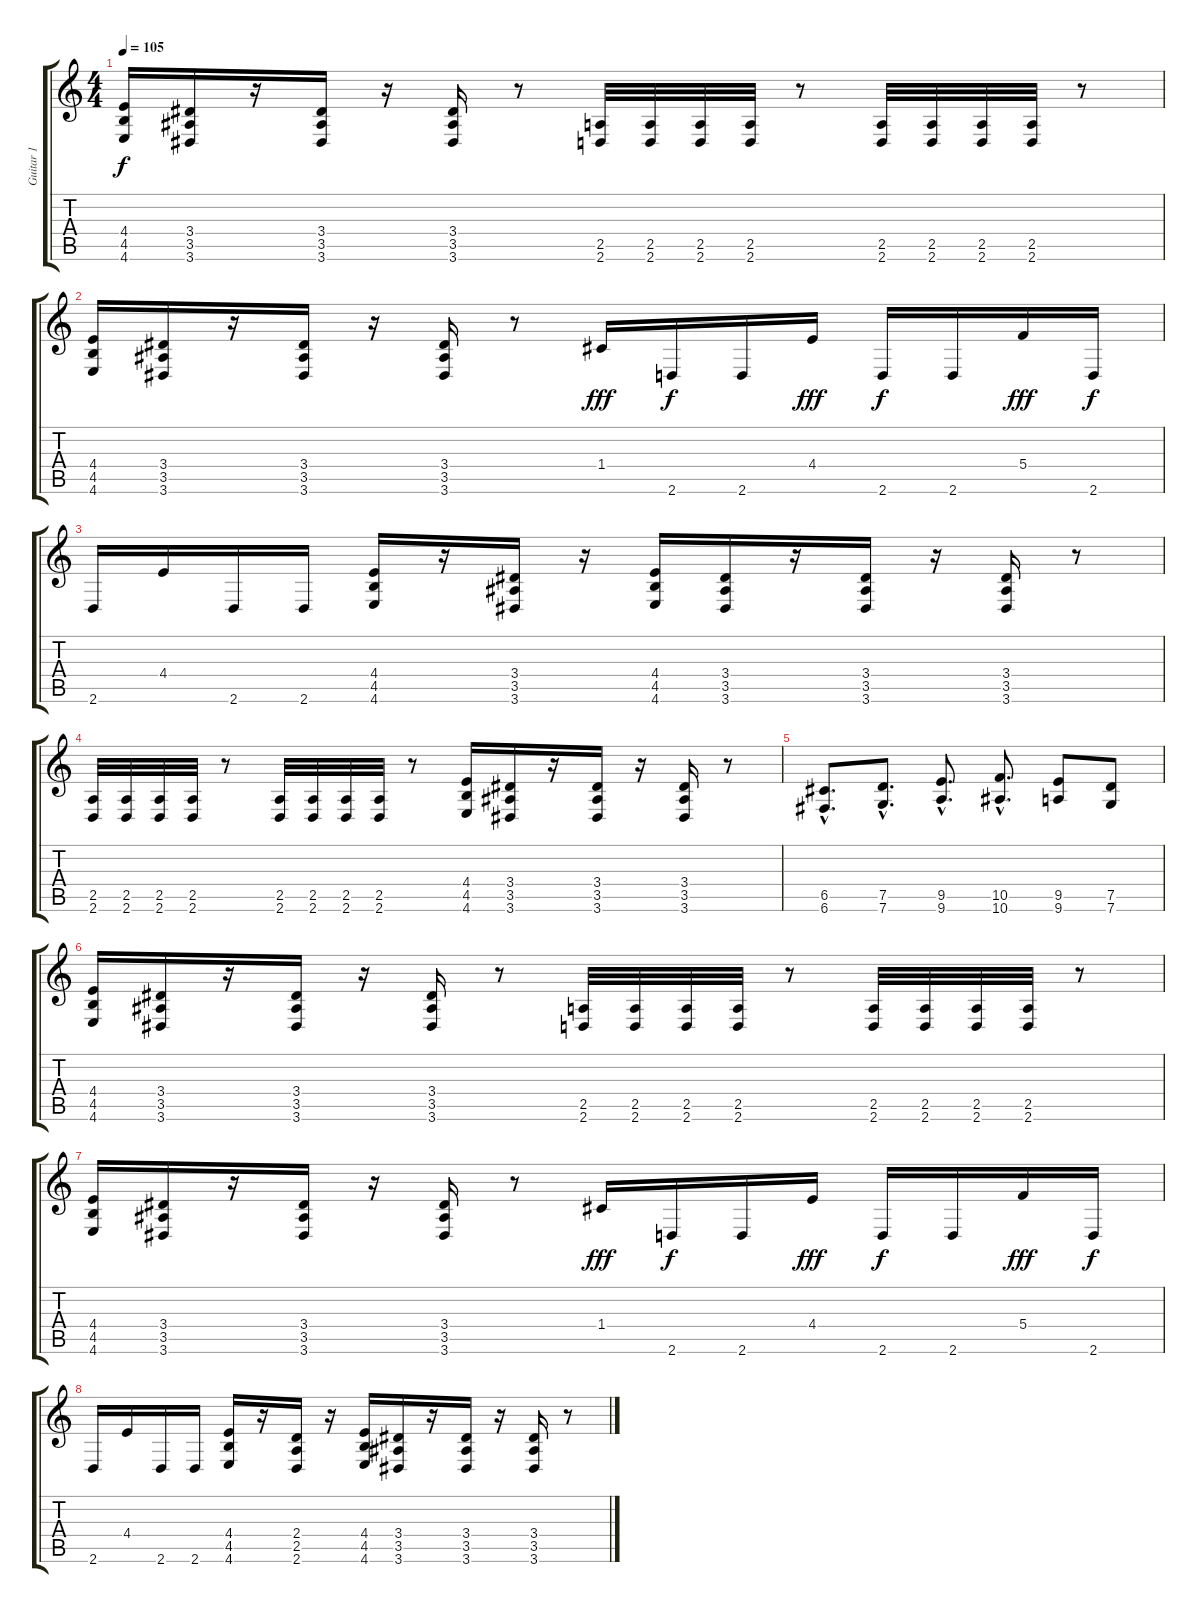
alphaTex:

\track ("Guitar 1" "Guitar 1") {instrument overdrivenguitar}
\staff {score tabs}
\tuning (D4 A3 F3 C3 G2 C2) {hide}
\ts (4 4)
\tempo 105
\clef g2
\ks c
(4.4 4.5 4.6).16{dy f} (3.4 3.5 3.6).16 r.16 (3.4 3.5 3.6).16 r.16 (3.4 3.5 3.6).16 r.8 (2.5 2.6).32 (2.5 2.6).32 (2.5 2.6).32 (2.5 2.6).32 r.8 (2.5 2.6).32 (2.5 2.6).32 (2.5 2.6).32 (2.5 2.6).32 r.8 |
(4.4 4.5 4.6).16 (3.4 3.5 3.6).16 r.16 (3.4 3.5 3.6).16 r.16 (3.4 3.5 3.6).16 r.8 1.4.16{dy fff} 2.6.16{dy f} 2.6.16 4.4.16{dy fff} 2.6.16{dy f} 2.6.16 5.4.16{dy fff} 2.6.16{dy f} |
2.6.16 4.4.16 2.6.16 2.6.16 (4.4 4.5 4.6).16 r.16 (3.4 3.5 3.6).16 r.16 (4.4 4.5 4.6).16 (3.4 3.5 3.6).16 r.16 (3.4 3.5 3.6).16 r.16 (3.4 3.5 3.6).16 r.8 |
(2.5 2.6).32 (2.5 2.6).32 (2.5 2.6).32 (2.5 2.6).32 r.8 (2.5 2.6).32 (2.5 2.6).32 (2.5 2.6).32 (2.5 2.6).32 r.8 (4.4 4.5 4.6).16 (3.4 3.5 3.6).16 r.16 (3.4 3.5 3.6).16 r.16 (3.4 3.5 3.6).16 r.8 |
(6.5{hac} 6.6{hac}).8{d} (7.5{hac} 7.6{hac}).8{d} (9.5{hac} 9.6{hac}).8{d} (10.5{hac} 10.6{hac}).8{d} (9.5 9.6).8 (7.5 7.6).8 |
(4.4 4.5 4.6).16 (3.4 3.5 3.6).16 r.16 (3.4 3.5 3.6).16 r.16 (3.4 3.5 3.6).16 r.8 (2.5 2.6).32 (2.5 2.6).32 (2.5 2.6).32 (2.5 2.6).32 r.8 (2.5 2.6).32 (2.5 2.6).32 (2.5 2.6).32 (2.5 2.6).32 r.8 |
(4.4 4.5 4.6).16 (3.4 3.5 3.6).16 r.16 (3.4 3.5 3.6).16 r.16 (3.4 3.5 3.6).16 r.8 1.4.16{dy fff} 2.6.16{dy f} 2.6.16 4.4.16{dy fff} 2.6.16{dy f} 2.6.16 5.4.16{dy fff} 2.6.16{dy f} |
2.6.16 4.4.16 2.6.16 2.6.16 (4.4 4.5 4.6).16 r.16 (2.4 2.5 2.6).16 r.16 (4.4 4.5 4.6).16 (3.4 3.5 3.6).16 r.16 (3.4 3.5 3.6).16 r.16 (3.4 3.5 3.6).16 r.8
